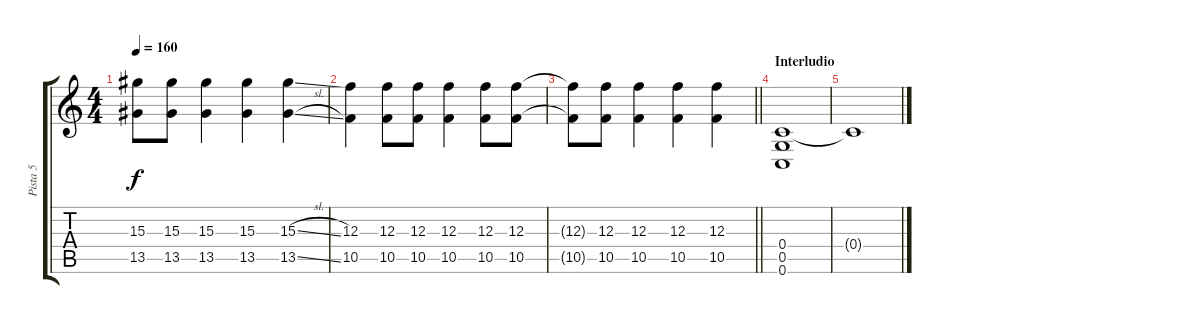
\track ("Pista 5" "Pista 5") {instrument distortionguitar}
\staff {score tabs}
\tuning (D4 A3 F3 C3 G2 C2) {hide}
\ts (4 4)
\tempo 160
\clef g2
\ks c
(15.3{t} 13.5{t}).8{dy f} (15.3 13.5).8 (15.3 13.5).4 (15.3 13.5).4 (15.3{sl} 13.5{sl}).4 |
(12.3 10.5).4 (12.3 10.5).8 (12.3 10.5).8 (12.3 10.5).4 (12.3 10.5).8 (12.3 10.5).8 |
\barLineRight lightlight
(12.3{t} 10.5{t}).8 (12.3 10.5).8 (12.3 10.5).4 (12.3 10.5).4 (12.3 10.5).4 |
\section ("" "Interludio")
(0.4 0.5 0.6).1{volume 0} |
0.4{t}.1
